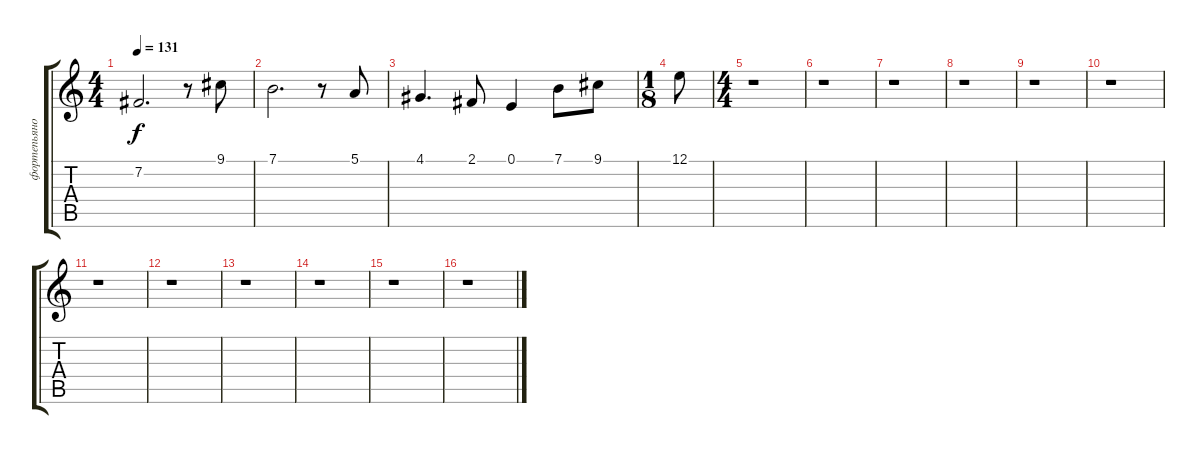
\track ("фортепьяно" "фортепьяно") {instrument brightacousticpiano}
\staff {score tabs}
\tuning (E4 B3 G3 D3 A2 E2) {hide}
\ts (4 4)
\tempo 131
\clef g2
\ks c
7.2.2{d dy f} r.8 9.1.8 |
7.1.2{d} r.8 5.1.8 |
4.1.4{d} 2.1.8 0.1.4 7.1.8 9.1.8 |
\ts (1 8)
12.1.8 |
\ts (4 4)
r.1 |
r.1 |
r.1 |
r.1 |
r.1 |
r.1 |
r.1 |
r.1 |
r.1 |
r.1 |
r.1 |
r.1
